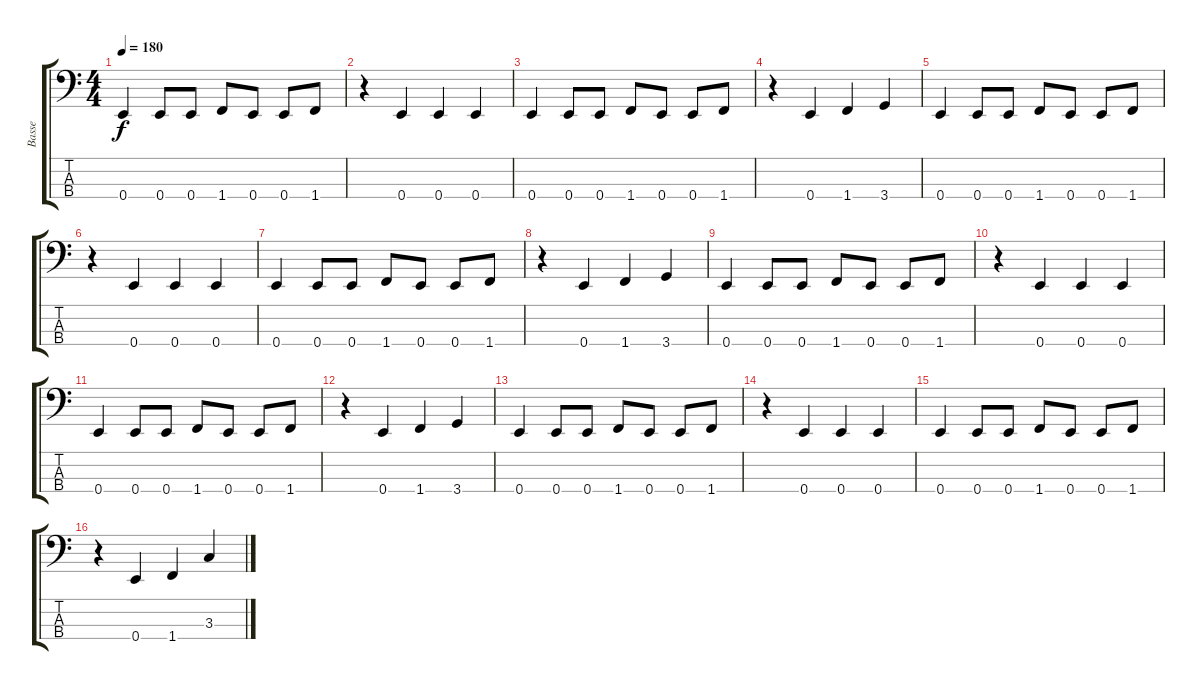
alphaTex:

\track ("Basse" "Basse") {instrument slapbass1}
\staff {score tabs}
\tuning (G2 D2 A1 E1) {hide}
\ts (4 4)
\tempo 180
\clef f4
\ks c
0.4.4{dy f instrument slapbass1} 0.4.8 0.4.8 1.4.8 0.4.8 0.4.8 1.4.8 |
r.4 0.4.4 0.4.4 0.4.4 |
0.4.4 0.4.8 0.4.8 1.4.8 0.4.8 0.4.8 1.4.8 |
r.4 0.4.4 1.4.4 3.4.4 |
0.4.4 0.4.8 0.4.8 1.4.8 0.4.8 0.4.8 1.4.8 |
r.4 0.4.4 0.4.4 0.4.4 |
0.4.4 0.4.8 0.4.8 1.4.8 0.4.8 0.4.8 1.4.8 |
r.4 0.4.4 1.4.4 3.4.4 |
0.4.4 0.4.8 0.4.8 1.4.8 0.4.8 0.4.8 1.4.8 |
r.4 0.4.4 0.4.4 0.4.4 |
0.4.4 0.4.8 0.4.8 1.4.8 0.4.8 0.4.8 1.4.8 |
r.4 0.4.4 1.4.4 3.4.4 |
0.4.4 0.4.8 0.4.8 1.4.8 0.4.8 0.4.8 1.4.8 |
r.4 0.4.4 0.4.4 0.4.4 |
0.4.4 0.4.8 0.4.8 1.4.8 0.4.8 0.4.8 1.4.8 |
r.4 0.4.4 1.4.4 3.3.4
